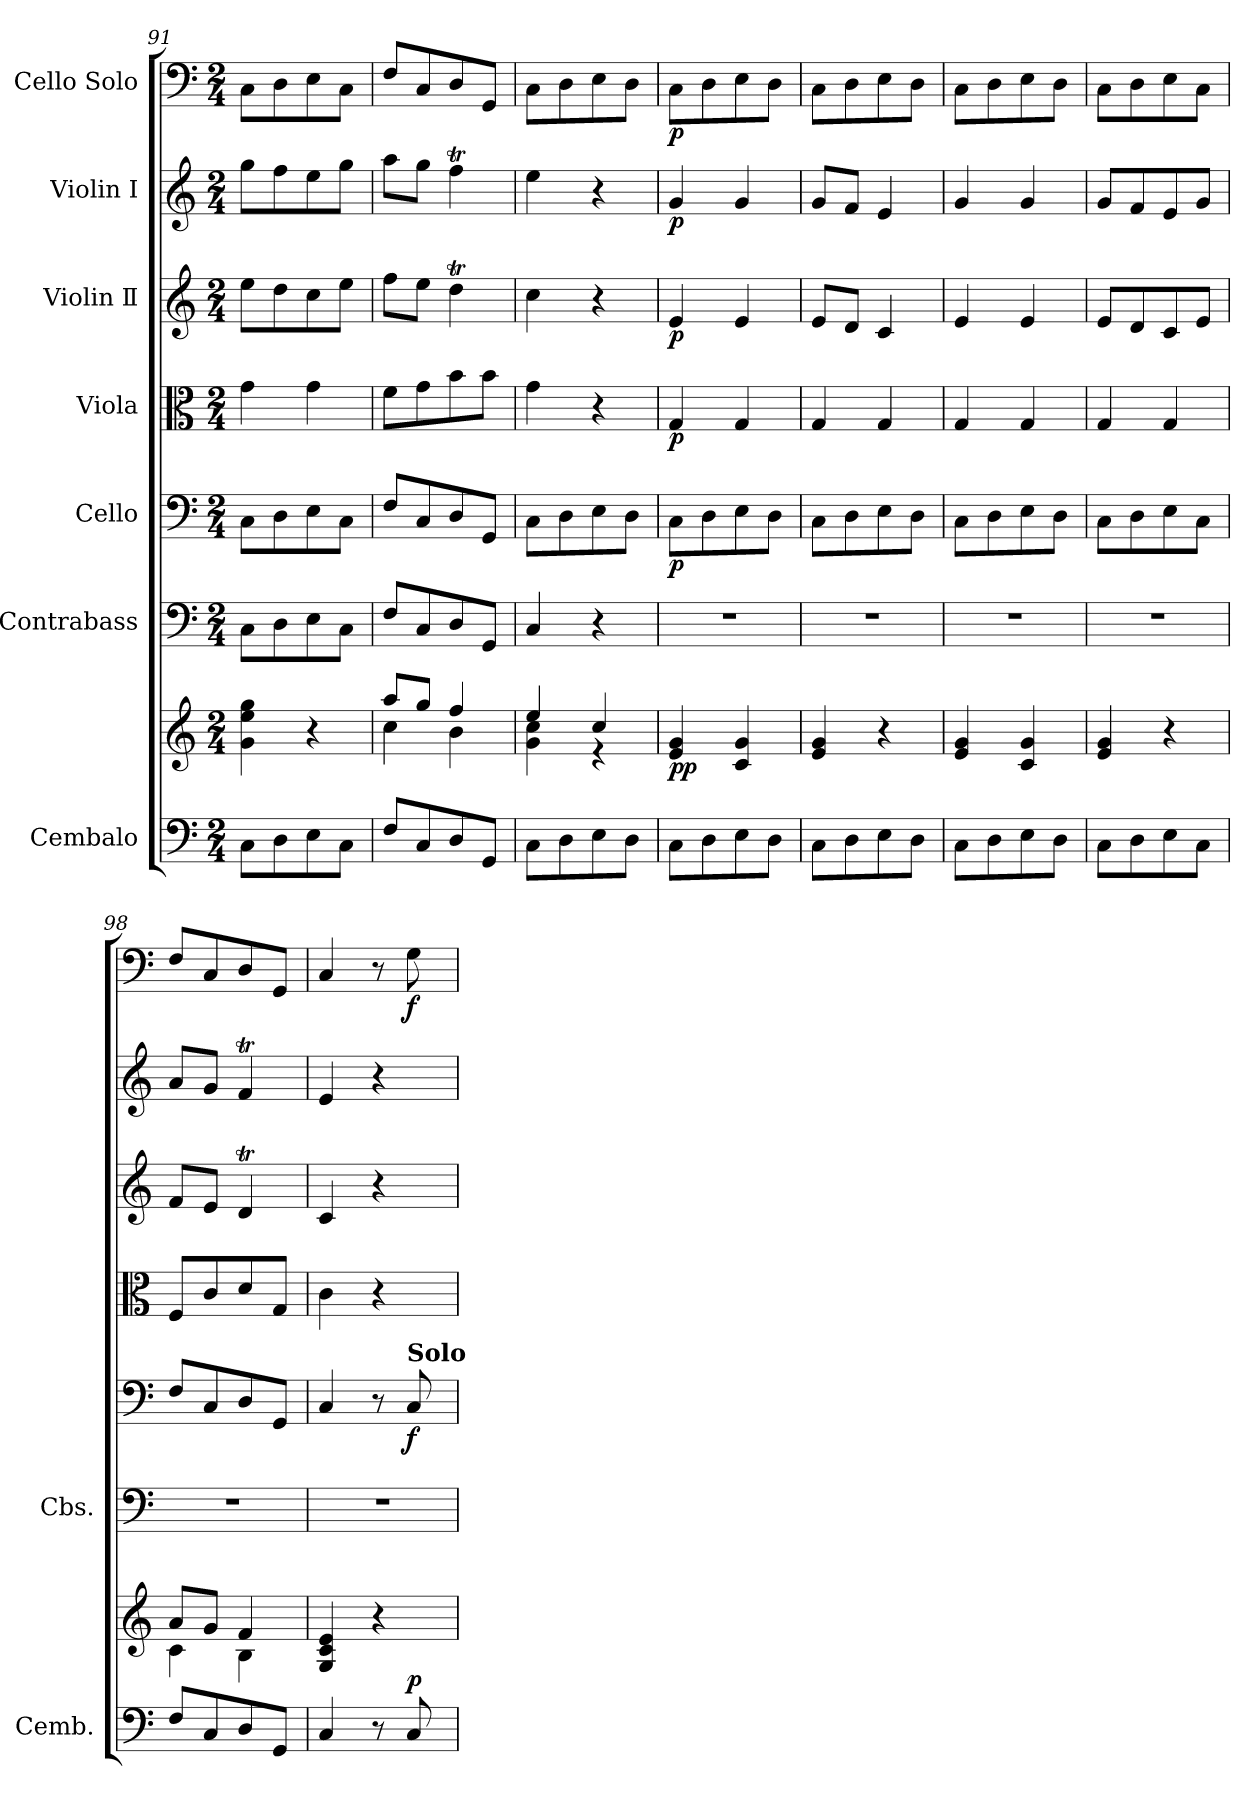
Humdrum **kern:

**kern	**kern	**dynam	**kern	**kern	**dynam	**kern	**dynam	**kern	**dynam	**kern	**dynam	**kern	**dynam
*part7	*part7	*part7	*part6	*part5	*part5	*part4	*part4	*part3	*part3	*part2	*part2	*part1	*part1
*staff8	*staff7	*staff7/8	*staff6	*staff5	*staff5	*staff4	*staff4	*staff3	*staff3	*staff2	*staff2	*staff1	*staff1
*I"Cembalo	*	*	*I"Contrabass	*I"Cello	*	*I"Viola	*	*I"Violin Ⅱ	*	*I"Violin Ⅰ	*	*I"Cello Solo	*
*I'Cemb.	*	*	*I'Cbs.	*	*	*	*	*	*	*	*	*	*
*clefF4	*clefG2	*	*clefF4	*clefF4	*	*clefC3	*	*clefG2	*	*clefG2	*	*clefF4	*
*	*	*	*ITrd7c12	*	*	*	*	*	*	*	*	*	*
*k[]	*k[]	*	*k[]	*k[]	*	*k[]	*	*k[]	*	*k[]	*	*k[]	*
*M2/4	*M2/4	*	*M2/4	*M2/4	*	*M2/4	*	*M2/4	*	*M2/4	*	*M2/4	*
=91	=91	=91	=91	=91	=91	=91	=91	=91	=91	=91	=91	=91	=91
8C\L	4g\ 4ee\ 4gg\	.	8CC\L	8C\L	.	4g\	.	8ee\L	.	8gg\L	.	8C\L	.
8D\	.	.	8DD\	8D\	.	.	.	8dd\	.	8ff\	.	8D\	.
8E\	4r	.	8EE\	8E\	.	4g\	.	8cc\	.	8ee\	.	8E\	.
8C\J	.	.	8CC\J	8C\J	.	.	.	8ee\J	.	8gg\J	.	8C\J	.
=92	=92	=92	=92	=92	=92	=92	=92	=92	=92	=92	=92	=92	=92
*	*^	*	*	*	*	*	*	*	*	*	*	*	*
8F/L	8aa/L	4cc\	.	8FF/L	8F/L	.	8f\L	.	8ff\L	.	8aa\L	.	8F/L	.
8C/	8gg/J	.	.	8CC/	8C/	.	8g\	.	8ee\J	.	8gg\J	.	8C/	.
8D/	4ff/	4b\	.	8DD/	8D/	.	8b\	.	4ddT\	.	4ffT\	.	8D/	.
8GG/J	.	.	.	8GGG/J	8GG/J	.	8b\J	.	.	.	.	.	8GG/J	.
=93	=93	=93	=93	=93	=93	=93	=93	=93	=93	=93	=93	=93	=93	=93
8C\L	4ee/	4g\ 4cc\	.	4CC/	8C\L	.	4g\	.	4cc\	.	4ee\	.	8C\L	.
8D\	.	.	.	.	8D\	.	.	.	.	.	.	.	8D\	.
8E\	4cc/	4r	.	4r	8E\	.	4r	.	4r	.	4r	.	8E\	.
8D\J	.	.	.	.	8D\J	.	.	.	.	.	.	.	8D\J	.
*	*v	*v	*	*	*	*	*	*	*	*	*	*	*	*
=94	=94	=94	=94	=94	=94	=94	=94	=94	=94	=94	=94	=94	=94
!	!	!LO:DY:b	!	!	!LO:DY:b	!	!LO:DY:b	!	!LO:DY:b	!	!LO:DY:b	!	!LO:DY:b
8C\L	4e/ 4g/	pp	2r	8C\L	p	4G/	p	4e/	p	4g/	p	8C\L	p
8D\	.	.	.	8D\	.	.	.	.	.	.	.	8D\	.
8E\	4c/ 4g/	.	.	8E\	.	4G/	.	4e/	.	4g/	.	8E\	.
8D\J	.	.	.	8D\J	.	.	.	.	.	.	.	8D\J	.
=95	=95	=95	=95	=95	=95	=95	=95	=95	=95	=95	=95	=95	=95
8C\L	4e/ 4g/	.	2r	8C\L	.	4G/	.	8e/L	.	8g/L	.	8C\L	.
8D\	.	.	.	8D\	.	.	.	8d/J	.	8f/J	.	8D\	.
8E\	4r	.	.	8E\	.	4G/	.	4c/	.	4e/	.	8E\	.
8D\J	.	.	.	8D\J	.	.	.	.	.	.	.	8D\J	.
=96	=96	=96	=96	=96	=96	=96	=96	=96	=96	=96	=96	=96	=96
8C\L	4e/ 4g/	.	2r	8C\L	.	4G/	.	4e/	.	4g/	.	8C\L	.
8D\	.	.	.	8D\	.	.	.	.	.	.	.	8D\	.
8E\	4c/ 4g/	.	.	8E\	.	4G/	.	4e/	.	4g/	.	8E\	.
8D\J	.	.	.	8D\J	.	.	.	.	.	.	.	8D\J	.
!!LO:LB:g=z
=97	=97	=97	=97	=97	=97	=97	=97	=97	=97	=97	=97	=97	=97
8C\L	4e/ 4g/	.	2r	8C\L	.	4G/	.	8e/L	.	8g/L	.	8C\L	.
8D\	.	.	.	8D\	.	.	.	8d/	.	8f/	.	8D\	.
8E\	4r	.	.	8E\	.	4G/	.	8c/	.	8e/	.	8E\	.
8C\J	.	.	.	8C\J	.	.	.	8e/J	.	8g/J	.	8C\J	.
=98	=98	=98	=98	=98	=98	=98	=98	=98	=98	=98	=98	=98	=98
*	*^	*	*	*	*	*	*	*	*	*	*	*	*
8F/L	8a/L	4c\	.	2r	8F/L	.	8F/L	.	8f/L	.	8a/L	.	8F/L	.
8C/	8g/J	.	.	.	8C/	.	8c/	.	8e/J	.	8g/J	.	8C/	.
8D/	4f/	4B\	.	.	8D/	.	8d/	.	4dT/	.	4fT/	.	8D/	.
8GG/J	.	.	.	.	8GG/J	.	8G/J	.	.	.	.	.	8GG/J	.
*	*v	*v	*	*	*	*	*	*	*	*	*	*	*	*
=99	=99	=99	=99	=99	=99	=99	=99	=99	=99	=99	=99	=99	=99
4C/	4G/ 4c/ 4e/	.	2r	4C/	.	4c\	.	4c/	.	4e/	.	4C/	.
8r	4r	.	.	8r	.	4r	.	4r	.	4r	.	8r	.
!	!	!	!	!LO:TX:a:B:t=Solo	!	!	!	!	!	!	!	!	!
!	!	!LO:DY:a=2	!	!	!LO:DY:b	!	!	!	!	!	!	!	!LO:DY:b
8C/	.	p	.	8C/	f	.	.	.	.	.	.	8G\	f
=	=	=	=	=	=	=	=	=	=	=	=	=	=
*-	*-	*-	*-	*-	*-	*-	*-	*-	*-	*-	*-	*-	*-
